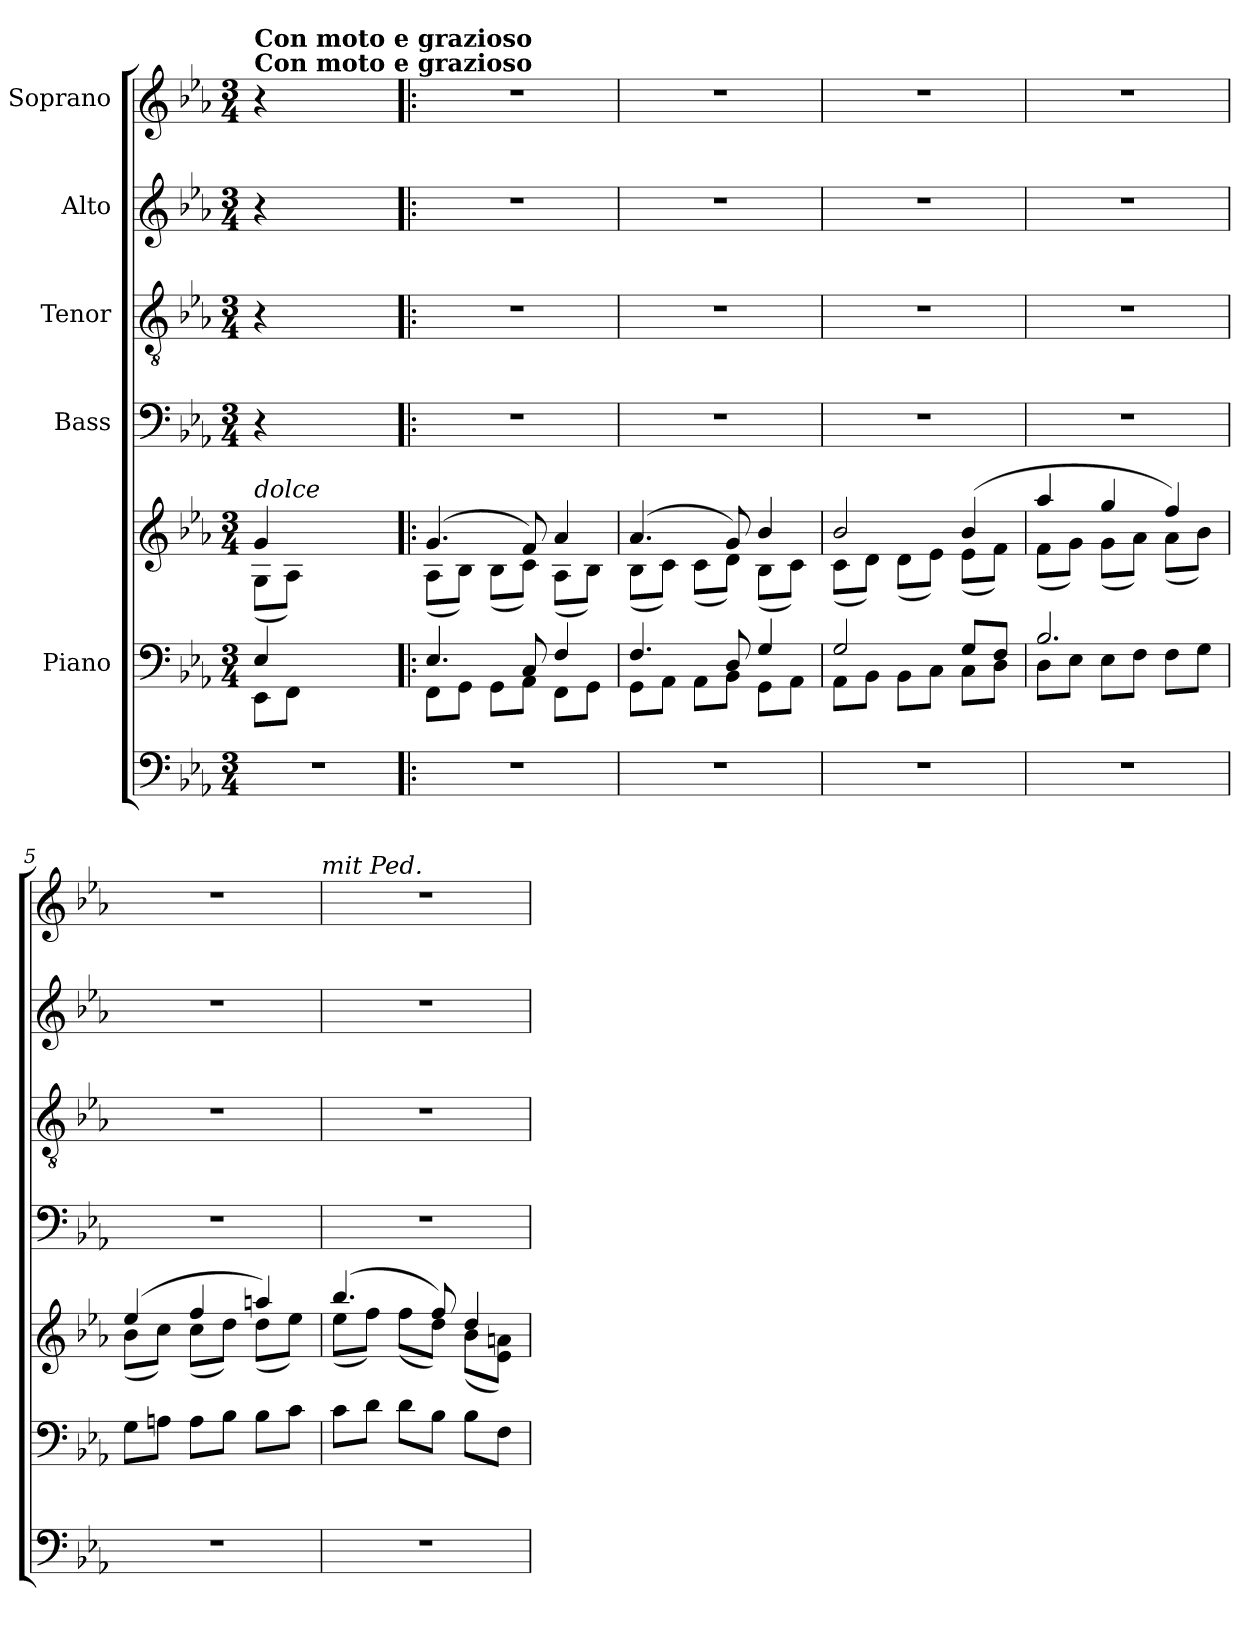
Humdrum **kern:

**kern	**kern	**kern	**kern	**kern	**kern	**kern
*part6	*part5	*part5	*part4	*part3	*part2	*part1
*staff7	*staff6	*staff5	*staff4	*staff3	*staff2	*staff1
*	*I"Piano	*	*I"Bass	*I"Tenor	*I"Alto	*I"Soprano
*clefF4	*clefF4	*clefG2	*clefF4	*clefGv2	*clefG2	*clefG2
*k[b-e-a-]	*k[b-e-a-]	*k[b-e-a-]	*k[b-e-a-]	*k[b-e-a-]	*k[b-e-a-]	*k[b-e-a-]
*E-:	*E-:	*E-:	*E-:	*E-:	*E-:	*E-:
*M3/4	*M3/4	*M3/4	*M3/4	*M3/4	*M3/4	*M3/4
=	=	=	=	=	=	=
*	*^	*^	*	*	*	*
!	!	!	!	!	!	!	!	!LO:TX:a:B:t=Con moto e grazioso
!	!	!	!	!	!	!	!	!LO:TX:a:B:t=Con moto e grazioso
!	!	!	!LO:TX:a:i:t=dolce	!	!	!	!	!
2.r	4E-/	8EE-\L	4g/	(<8G\L	4r	4r	4r	4r
.	.	8FF\J	.	8A-\J)	.	.	.	.
.	2ryy	2ryy	2ryy	2ryy	2ryy	2ryy	2ryy	2ryy
=1!|:	=1!|:	=1!|:	=1!|:	=1!|:	=1!|:	=1!|:	=1!|:	=1!|:
2.r	4.E-/	8FF\L	(>4.g/	(<8A-\L	2.r	2.r	2.r	2.r
.	.	8GG\J	.	8B-\J)	.	.	.	.
.	.	8GG\L	.	(<8B-\L	.	.	.	.
.	8C/	8AA-\J	8f/)	8c\J)	.	.	.	.
.	4F/	8FF\L	4a-/	(<8A-\L	.	.	.	.
.	.	8GG\J	.	8B-\J)	.	.	.	.
=2	=2	=2	=2	=2	=2	=2	=2	=2
2.r	4.F/	8GG\L	(>4.a-/	(<8B-\L	2.r	2.r	2.r	2.r
.	.	8AA-\J	.	8c\J)	.	.	.	.
.	.	8AA-\L	.	(<8c\L	.	.	.	.
.	8D/	8BB-\J	8g/)	8d\J)	.	.	.	.
.	4G/	8GG\L	4b-/	(<8B-\L	.	.	.	.
.	.	8AA-\J	.	8c\J)	.	.	.	.
=3	=3	=3	=3	=3	=3	=3	=3	=3
2.r	2G/	8AA-\L	2b-/	(<8c\L	2.r	2.r	2.r	2.r
.	.	8BB-\J	.	8d\J)	.	.	.	.
.	.	8BB-\L	.	(<8d\L	.	.	.	.
.	.	8C\J	.	8e-\J)	.	.	.	.
.	8G/L	8C\L	(>4b-/	(<8e-\L	.	.	.	.
.	8F/J	8D\J	.	8f\J)	.	.	.	.
=4	=4	=4	=4	=4	=4	=4	=4	=4
2.r	2.B-/	8D\L	4aa-:/	(<8f\L	2.r	2.r	2.r	2.r
.	.	8E-\J	.	8g\J)	.	.	.	.
.	.	8E-\L	4gg/	(<8g\L	.	.	.	.
.	.	8F\J	.	8a-\J)	.	.	.	.
.	.	8F\L	4ff/)	(<8a-\L	.	.	.	.
.	.	8G\J	.	8b-\J)	.	.	.	.
*	*v	*v	*	*	*	*	*	*
!!LO:PB:g=z
=5	=5	=5	=5	=5	=5	=5	=5
2.r	8G\L	(>4ee-/	(<8b-\L	2.r	2.r	2.r	2.r
.	8An\J	.	8cc\J)	.	.	.	.
.	8A\L	4ff/	(<8cc\L	.	.	.	.
.	8B-\J	.	8dd\J)	.	.	.	.
.	8B-\L	4aan/)	(<8dd\L	.	.	.	.
.	8c\J	.	8ee-\J)	.	.	.	.
!	!	!	!	!	!	!	!LO:TX:a:i:t=mit Ped.
=6	=6	=6	=6	=6	=6	=6	=6
2.r	8c\L	(>4.bb-/	(<8ee-\L	2.r	2.r	2.r	2.r
.	8d\J	.	8ff\J)	.	.	.	.
.	8d\L	.	(<8ff\L	.	.	.	.
.	8B-\J	8ff/)	8dd\J)	.	.	.	.
.	8B-\L	4dd/	(<8b-\L	.	.	.	.
.	8F\J	.	8e-\ 8an\J)	.	.	.	.
*	*	*v	*v	*	*	*	*
=	=	=	=	=	=	=
*-	*-	*-	*-	*-	*-	*-
